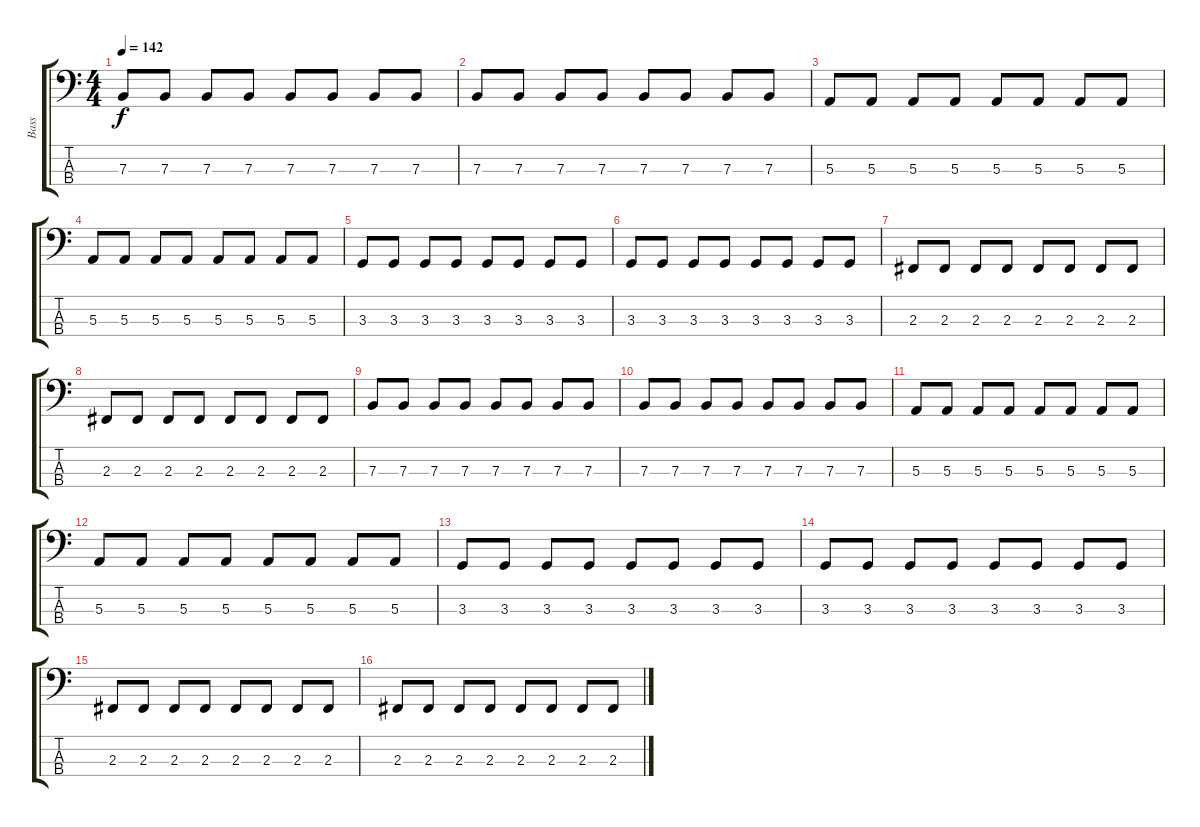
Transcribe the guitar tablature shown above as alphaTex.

\track ("Bass" "Bass") {instrument electricbasspick}
\staff {score tabs}
\tuning (D2 A1 E1 B0) {hide}
\ts (4 4)
\tempo 142
\clef f4
\ks c
7.3.8{dy f volume 11} 7.3.8 7.3.8 7.3.8 7.3.8 7.3.8 7.3.8 7.3.8 |
7.3.8 7.3.8 7.3.8 7.3.8 7.3.8 7.3.8 7.3.8 7.3.8 |
5.3.8 5.3.8 5.3.8 5.3.8 5.3.8 5.3.8 5.3.8 5.3.8 |
5.3.8 5.3.8 5.3.8 5.3.8 5.3.8 5.3.8 5.3.8 5.3.8 |
3.3.8 3.3.8 3.3.8 3.3.8 3.3.8 3.3.8 3.3.8 3.3.8 |
3.3.8 3.3.8 3.3.8 3.3.8 3.3.8 3.3.8 3.3.8 3.3.8 |
2.3.8 2.3.8 2.3.8 2.3.8 2.3.8 2.3.8 2.3.8 2.3.8 |
2.3.8 2.3.8 2.3.8 2.3.8 2.3.8 2.3.8 2.3.8 2.3.8 |
7.3.8 7.3.8 7.3.8 7.3.8 7.3.8 7.3.8 7.3.8 7.3.8 |
7.3.8 7.3.8 7.3.8 7.3.8 7.3.8 7.3.8 7.3.8 7.3.8 |
5.3.8 5.3.8 5.3.8 5.3.8 5.3.8 5.3.8 5.3.8 5.3.8 |
5.3.8 5.3.8 5.3.8 5.3.8 5.3.8 5.3.8 5.3.8 5.3.8 |
3.3.8 3.3.8 3.3.8 3.3.8 3.3.8 3.3.8 3.3.8 3.3.8 |
3.3.8 3.3.8 3.3.8 3.3.8 3.3.8 3.3.8 3.3.8 3.3.8 |
2.3.8 2.3.8 2.3.8 2.3.8 2.3.8 2.3.8 2.3.8 2.3.8 |
2.3.8 2.3.8 2.3.8 2.3.8 2.3.8 2.3.8 2.3.8 2.3.8
